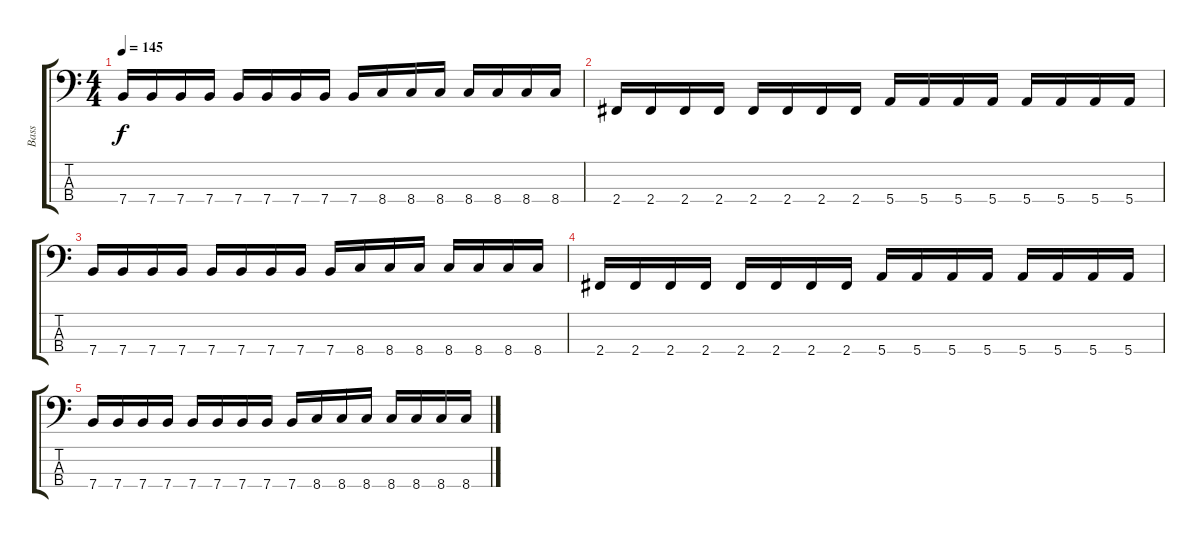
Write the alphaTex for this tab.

\track ("Bass" "Bass") {instrument electricbassfinger}
\staff {score tabs}
\tuning (G2 D2 A1 E1) {hide}
\ts (4 4)
\tempo 145
\clef f4
\ks c
7.4.16{dy f} 7.4.16 7.4.16 7.4.16 7.4.16 7.4.16 7.4.16 7.4.16 7.4.16 8.4.16 8.4.16 8.4.16 8.4.16 8.4.16 8.4.16 8.4.16 |
2.4.16 2.4.16 2.4.16 2.4.16 2.4.16 2.4.16 2.4.16 2.4.16 5.4.16 5.4.16 5.4.16 5.4.16 5.4.16 5.4.16 5.4.16 5.4.16 |
7.4.16 7.4.16 7.4.16 7.4.16 7.4.16 7.4.16 7.4.16 7.4.16 7.4.16 8.4.16 8.4.16 8.4.16 8.4.16 8.4.16 8.4.16 8.4.16 |
2.4.16 2.4.16 2.4.16 2.4.16 2.4.16 2.4.16 2.4.16 2.4.16 5.4.16 5.4.16 5.4.16 5.4.16 5.4.16 5.4.16 5.4.16 5.4.16 |
7.4.16 7.4.16 7.4.16 7.4.16 7.4.16 7.4.16 7.4.16 7.4.16 7.4.16 8.4.16 8.4.16 8.4.16 8.4.16 8.4.16 8.4.16 8.4.16
